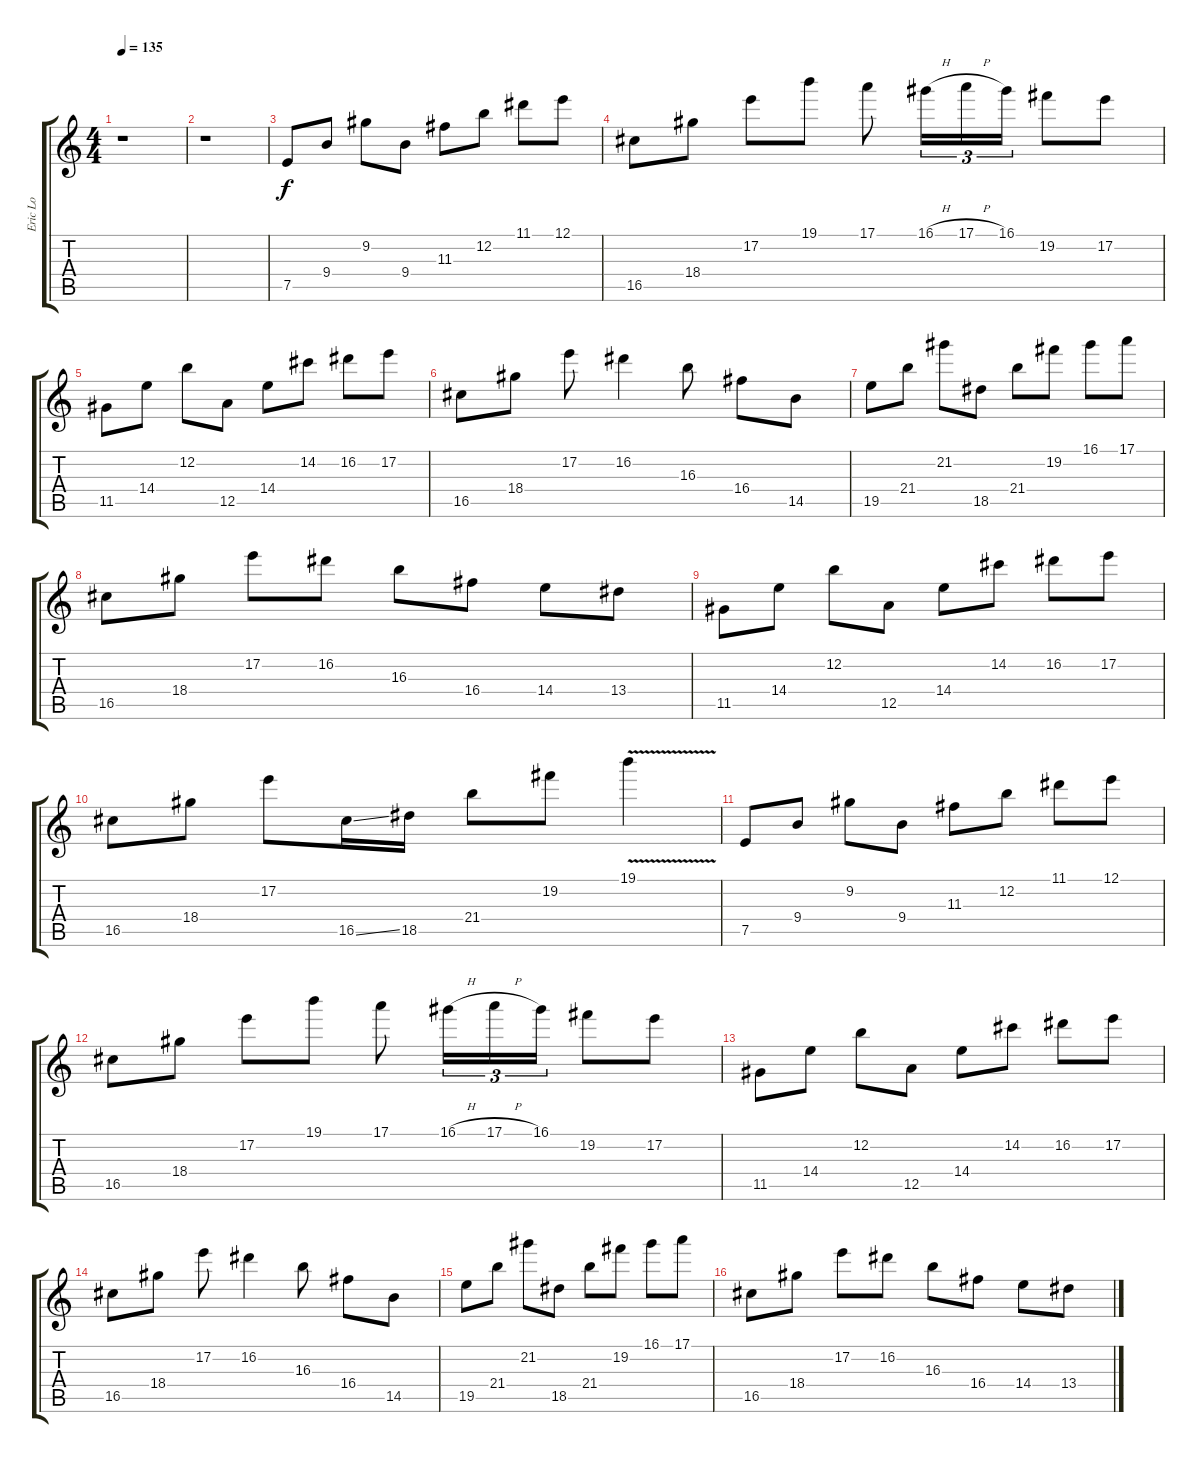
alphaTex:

\track ("Eric Lo" "Eric Lo") {instrument overdrivenguitar}
\staff {score tabs}
\tuning (E4 B3 G3 D3 A2 E2) {hide}
\ts (4 4)
\tempo 135
\clef g2
\ks c
r.1{dy f instrument overdrivenguitar} |
r.1 |
7.5.8 9.4.8 9.2.8 9.4.8 11.3.8 12.2.8 11.1.8 12.1.8 |
16.5.8 18.4.8 17.2.8 19.1.8 17.1.8 16.1{h}.16{tu (3 2)} 17.1{h}.16{tu (3 2)} 16.1.16{tu (3 2)} 19.2.8 17.2.8 |
11.5.8 14.4.8 12.2.8 12.5.8 14.4.8 14.2.8 16.2.8 17.2.8 |
16.5.8 18.4.8 17.2.8 16.2.4 16.3.8 16.4.8 14.5.8 |
19.5.8 21.4.8 21.2.8 18.5.8 21.4.8 19.2.8 16.1.8 17.1.8 |
16.5.8 18.4.8 17.2.8 16.2.8 16.3.8 16.4.8 14.4.8 13.4.8 |
11.5.8 14.4.8 12.2.8 12.5.8 14.4.8 14.2.8 16.2.8 17.2.8 |
16.5.8 18.4.8 17.2.8 16.5{ss}.16 18.5.16 21.4.8 19.2.8 19.1{v}.4 |
7.5.8 9.4.8 9.2.8 9.4.8 11.3.8 12.2.8 11.1.8 12.1.8 |
16.5.8 18.4.8 17.2.8 19.1.8 17.1.8 16.1{h}.16{tu (3 2)} 17.1{h}.16{tu (3 2)} 16.1.16{tu (3 2)} 19.2.8 17.2.8 |
11.5.8 14.4.8 12.2.8 12.5.8 14.4.8 14.2.8 16.2.8 17.2.8 |
16.5.8 18.4.8 17.2.8 16.2.4 16.3.8 16.4.8 14.5.8 |
19.5.8 21.4.8 21.2.8 18.5.8 21.4.8 19.2.8 16.1.8 17.1.8 |
16.5.8 18.4.8 17.2.8 16.2.8 16.3.8 16.4.8 14.4.8 13.4.8
